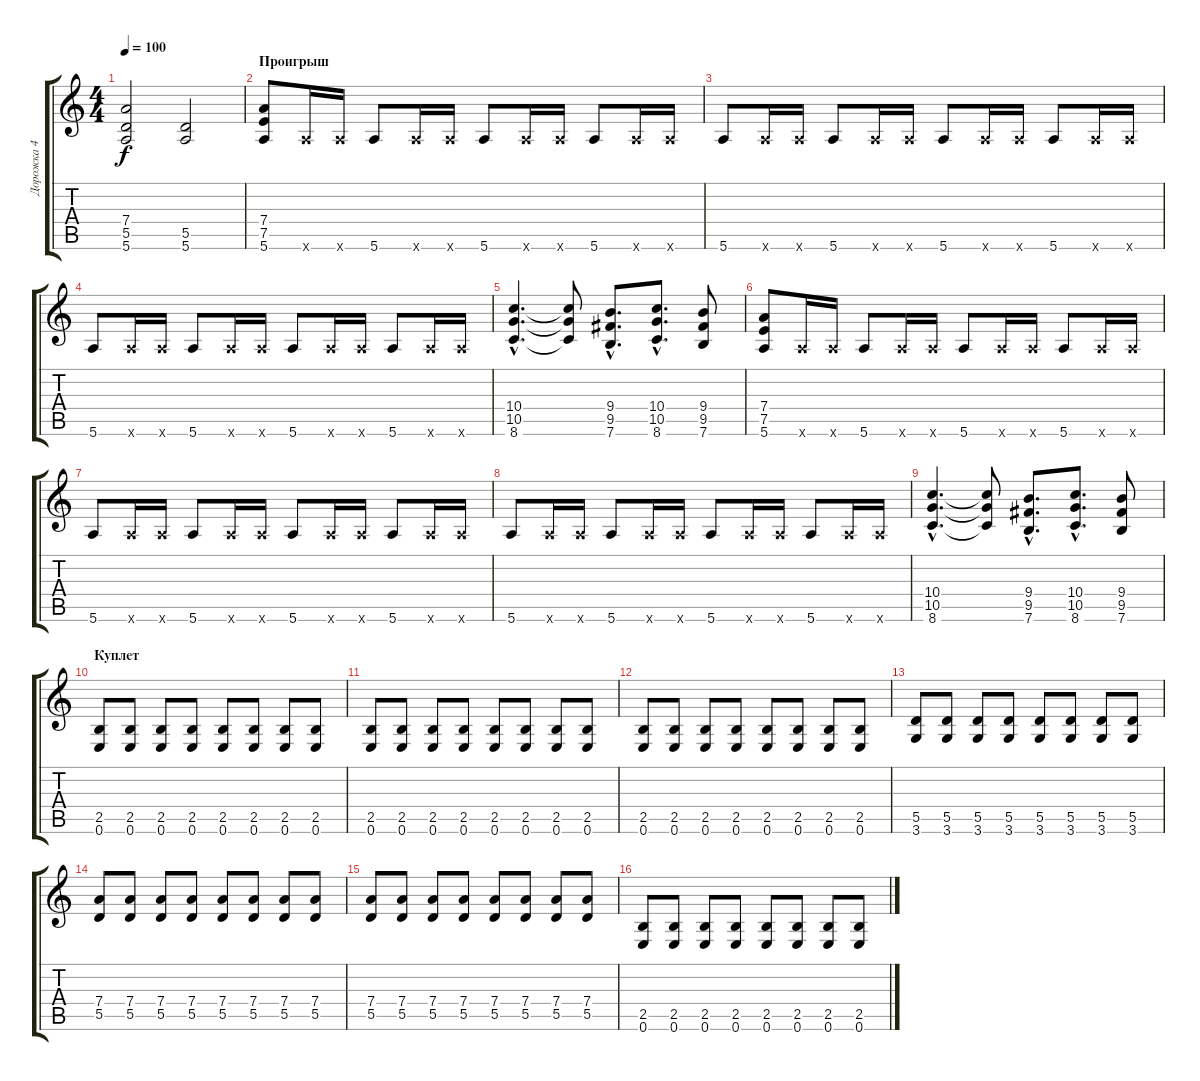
\track ("Дорожка 4" "Дорожка 4") {instrument overdrivenguitar}
\staff {score tabs}
\tuning (E4 B3 G3 D3 A2 E2) {hide}
\ts (4 4)
\tempo 100
\clef g2
\ks c
(7.4 5.5 5.6).2{dy f} (5.5 5.6).2 |
\section ("" "Проигрыш")
(7.4 7.5 5.6).8 5.6{x}.16 5.6{x}.16 5.6.8 5.6{x}.16 5.6{x}.16 5.6.8 5.6{x}.16 5.6{x}.16 5.6.8 5.6{x}.16 5.6{x}.16 |
5.6.8 5.6{x}.16 5.6{x}.16 5.6.8 5.6{x}.16 5.6{x}.16 5.6.8 5.6{x}.16 5.6{x}.16 5.6.8 5.6{x}.16 5.6{x}.16 |
5.6.8 5.6{x}.16 5.6{x}.16 5.6.8 5.6{x}.16 5.6{x}.16 5.6.8 5.6{x}.16 5.6{x}.16 5.6.8 5.6{x}.16 5.6{x}.16 |
(10.4{hac} 10.5{hac} 8.6{hac}).4{d} (10.4{t} 10.5{t} 8.6{t}).8 (9.4{hac} 9.5{hac} 7.6{hac}).8{d} (10.4{hac} 10.5{hac} 8.6{hac}).8{d} (9.4 9.5 7.6).8 |
(7.4 7.5 5.6).8 5.6{x}.16 5.6{x}.16 5.6.8 5.6{x}.16 5.6{x}.16 5.6.8 5.6{x}.16 5.6{x}.16 5.6.8 5.6{x}.16 5.6{x}.16 |
5.6.8 5.6{x}.16 5.6{x}.16 5.6.8 5.6{x}.16 5.6{x}.16 5.6.8 5.6{x}.16 5.6{x}.16 5.6.8 5.6{x}.16 5.6{x}.16 |
5.6.8 5.6{x}.16 5.6{x}.16 5.6.8 5.6{x}.16 5.6{x}.16 5.6.8 5.6{x}.16 5.6{x}.16 5.6.8 5.6{x}.16 5.6{x}.16 |
(10.4{hac} 10.5{hac} 8.6{hac}).4{d} (10.4{t} 10.5{t} 8.6{t}).8 (9.4{hac} 9.5{hac} 7.6{hac}).8{d} (10.4{hac} 10.5{hac} 8.6{hac}).8{d} (9.4 9.5 7.6).8 |
\section ("" "Куплет")
(2.5 0.6).8 (2.5 0.6).8 (2.5 0.6).8 (2.5 0.6).8 (2.5 0.6).8 (2.5 0.6).8 (2.5 0.6).8 (2.5 0.6).8 |
(2.5 0.6).8 (2.5 0.6).8 (2.5 0.6).8 (2.5 0.6).8 (2.5 0.6).8 (2.5 0.6).8 (2.5 0.6).8 (2.5 0.6).8 |
(2.5 0.6).8 (2.5 0.6).8 (2.5 0.6).8 (2.5 0.6).8 (2.5 0.6).8 (2.5 0.6).8 (2.5 0.6).8 (2.5 0.6).8 |
(5.5 3.6).8 (5.5 3.6).8 (5.5 3.6).8 (5.5 3.6).8 (5.5 3.6).8 (5.5 3.6).8 (5.5 3.6).8 (5.5 3.6).8 |
(7.4 5.5).8 (7.4 5.5).8 (7.4 5.5).8 (7.4 5.5).8 (7.4 5.5).8 (7.4 5.5).8 (7.4 5.5).8 (7.4 5.5).8 |
(7.4 5.5).8 (7.4 5.5).8 (7.4 5.5).8 (7.4 5.5).8 (7.4 5.5).8 (7.4 5.5).8 (7.4 5.5).8 (7.4 5.5).8 |
(2.5 0.6).8 (2.5 0.6).8 (2.5 0.6).8 (2.5 0.6).8 (2.5 0.6).8 (2.5 0.6).8 (2.5 0.6).8 (2.5 0.6).8
